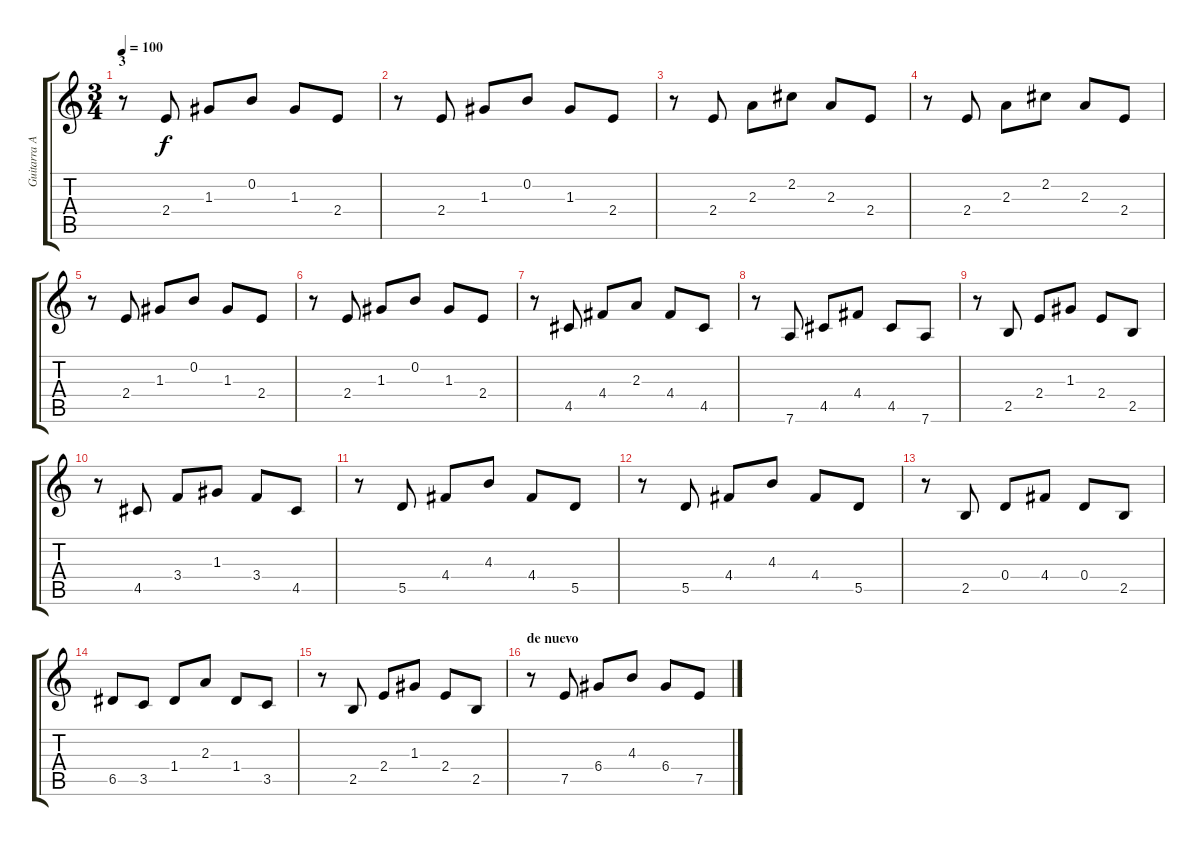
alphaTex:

\track ("Guitarra Arpegio 2" "Guitarra A") {instrument acousticguitarnylon}
\staff {score tabs}
\tuning (E4 B3 G3 D3 A2 D2) {hide}
\ts (3 4)
\section ("" "3")
\tempo 100
\clef g2
\ks c
r.8{dy f} 2.4.8 1.3.8 0.2.8 1.3.8 2.4.8 |
r.8 2.4.8 1.3.8 0.2.8 1.3.8 2.4.8 |
r.8 2.4.8 2.3.8 2.2.8 2.3.8 2.4.8 |
r.8 2.4.8 2.3.8 2.2.8 2.3.8 2.4.8 |
r.8 2.4.8 1.3.8 0.2.8 1.3.8 2.4.8 |
r.8 2.4.8 1.3.8 0.2.8 1.3.8 2.4.8 |
r.8 4.5.8 4.4.8 2.3.8 4.4.8 4.5.8 |
r.8 7.6.8 4.5.8 4.4.8 4.5.8 7.6.8 |
r.8 2.5.8 2.4.8 1.3.8 2.4.8 2.5.8 |
r.8 4.5.8 3.4.8 1.3.8 3.4.8 4.5.8 |
r.8 5.5.8 4.4.8 4.3.8 4.4.8 5.5.8 |
r.8 5.5.8 4.4.8 4.3.8 4.4.8 5.5.8 |
r.8 2.5.8 0.4.8 4.4.8 0.4.8 2.5.8 |
6.5.8 3.5.8 1.4.8 2.3.8 1.4.8 3.5.8 |
r.8 2.5.8 2.4.8 1.3.8 2.4.8 2.5.8 |
\section ("" "de nuevo")
r.8 7.5.8 6.4.8 4.3.8 6.4.8 7.5.8
